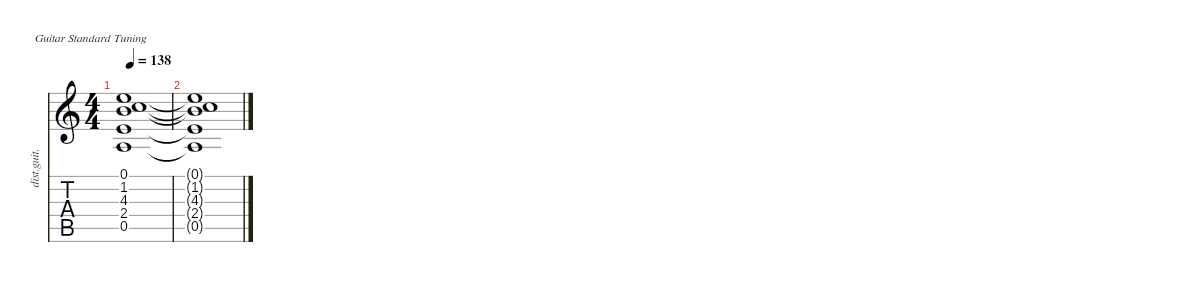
\defaultSystemsLayout 4
\hideDynamics
\bracketExtendMode nobrackets
\track ("Sylvain" "dist.guit.") {instrument distortionguitar}
\staff {score tabs}
\tuning (E4 B3 G3 D3 A2 E2)
\ts (4 4)
\tempo 138
\clef g2
\ks aminor
(0.5 2.4 4.3 1.2 0.1).1{dy mf} |
(0.5{t} 2.4{t} 4.3{t} 1.2{t} 0.1{t}).1{dy f}
